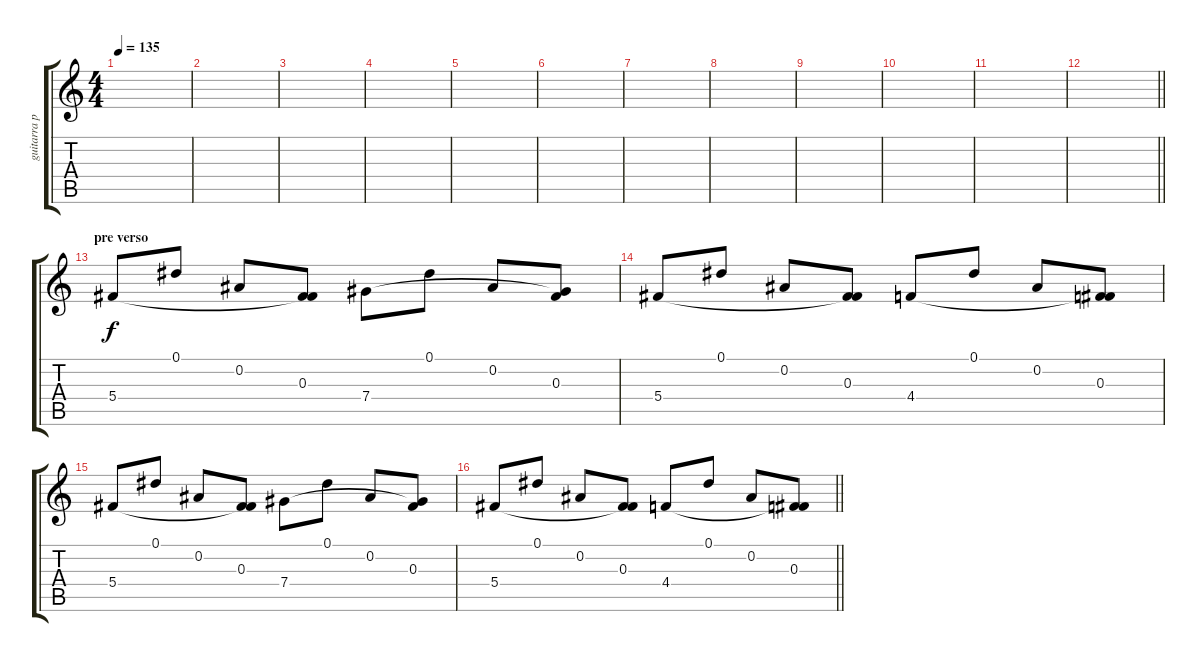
\track ("guitarra principal (1)" "guitarra p") {instrument acousticguitarnylon}
\staff {score tabs}
\tuning (Eb4 Bb3 Gb3 Db3 Ab2 Eb2) {hide}
\ts (4 4)
\tempo 135
\clef g2
\ks c
|
|
|
|
|
|
|
|
|
|
|
\barLineRight lightlight
|
\section ("" "pre verso")
5.4.8 0.1.8 0.2.8 (0.3 5.4{t}).8 7.4.8 0.1.8 0.2.8 (0.3 7.4{t}).8 |
5.4.8 0.1.8 0.2.8 (0.3 5.4{t}).8 4.4.8 0.1.8 0.2.8 (0.3 4.4{t}).8 |
5.4.8 0.1.8 0.2.8 (0.3 5.4{t}).8 7.4.8 0.1.8 0.2.8 (0.3 7.4{t}).8 |
\barLineRight lightlight
5.4.8 0.1.8 0.2.8 (0.3 5.4{t}).8 4.4.8 0.1.8 0.2.8 (0.3 4.4{t}).8
